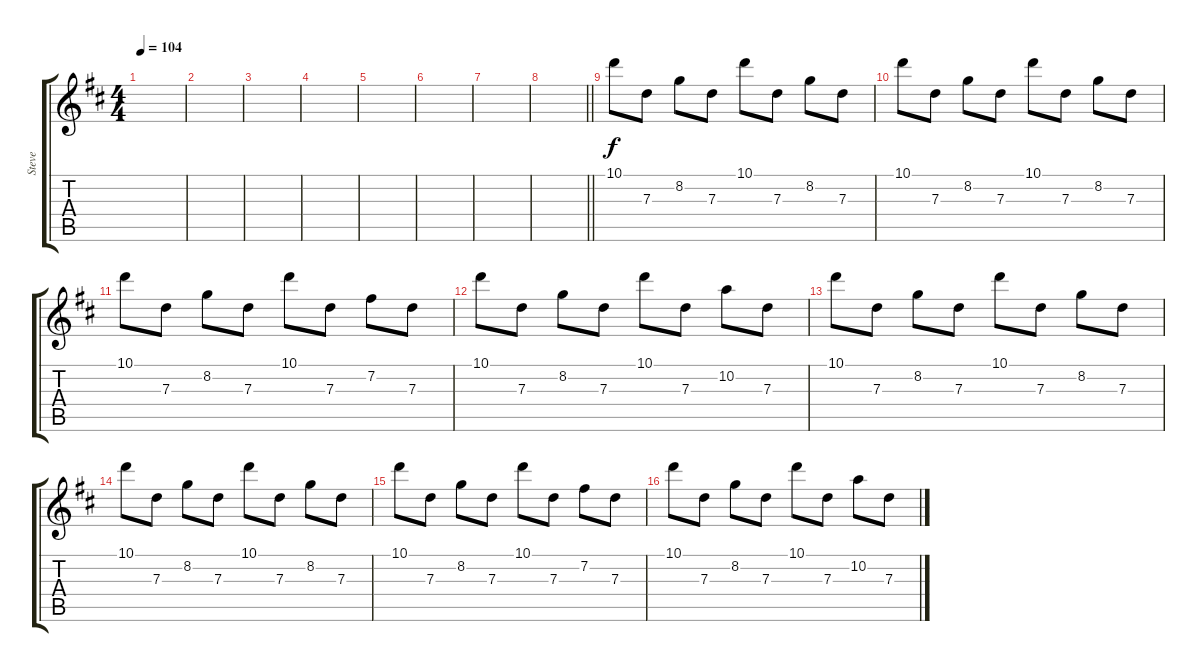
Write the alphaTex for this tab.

\track ("Steve" "Steve") {instrument distortionguitar}
\staff {score tabs}
\tuning (E4 B3 G3 D3 A2 E2) {hide}
\ts (4 4)
\tempo 104
\clef g2
\ks d
|
|
|
|
|
|
|
\barLineRight lightlight
|
10.1.8 7.3.8 8.2.8 7.3.8 10.1.8 7.3.8 8.2.8 7.3.8 |
10.1.8 7.3.8 8.2.8 7.3.8 10.1.8 7.3.8 8.2.8 7.3.8 |
10.1.8 7.3.8 8.2.8 7.3.8 10.1.8 7.3.8 7.2.8 7.3.8 |
10.1.8 7.3.8 8.2.8 7.3.8 10.1.8 7.3.8 10.2.8 7.3.8 |
10.1.8 7.3.8 8.2.8 7.3.8 10.1.8 7.3.8 8.2.8 7.3.8 |
10.1.8 7.3.8 8.2.8 7.3.8 10.1.8 7.3.8 8.2.8 7.3.8 |
10.1.8 7.3.8 8.2.8 7.3.8 10.1.8 7.3.8 7.2.8 7.3.8 |
10.1.8 7.3.8 8.2.8 7.3.8 10.1.8 7.3.8 10.2.8 7.3.8
